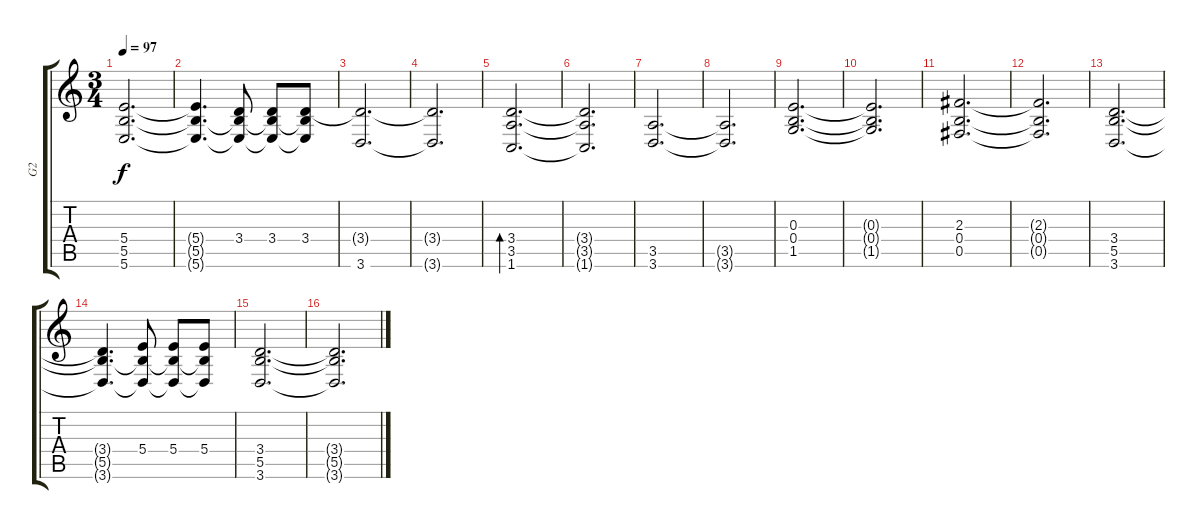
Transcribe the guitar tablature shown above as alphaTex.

\track ("G2" "G2") {instrument distortionguitar}
\staff {score tabs}
\tuning (Db4 Ab3 E3 B2 Gb2 B1) {hide}
\ts (3 4)
\tempo 97
\clef g2
\ks c
(5.4 5.5 5.6).2{d dy f} |
(5.4{t} 5.5{t} 5.6{t}).4{d} (3.4 5.5{t} 5.6{t}).8 (3.4 5.5{t} 5.6{t}).8 (3.4 5.5{t} 5.6{t}).8 |
(3.4{t} 3.6).2{d} |
(3.4{t} 3.6{t}).2{d} |
(3.4 3.5 1.6).2{d bd 240} |
(3.4{t} 3.5{t} 1.6{t}).2{d} |
(3.5 3.6).2{d} |
(3.5{t} 3.6{t}).2{d} |
(0.3 0.4 1.5).2{d} |
(0.3{t} 0.4{t} 1.5{t}).2{d} |
(2.3 0.4 0.5).2{d} |
(2.3{t} 0.4{t} 0.5{t}).2{d} |
(3.4 5.5 3.6).2{d} |
(3.4{t} 5.5{t} 3.6{t}).4{d} (5.4 5.5{t} 3.6{t}).8 (5.4 5.5{t} 3.6{t}).8 (5.4 5.5{t} 3.6{t}).8 |
(3.4 5.5 3.6).2{d} |
(3.4{t} 5.5{t} 3.6{t}).2{d}
